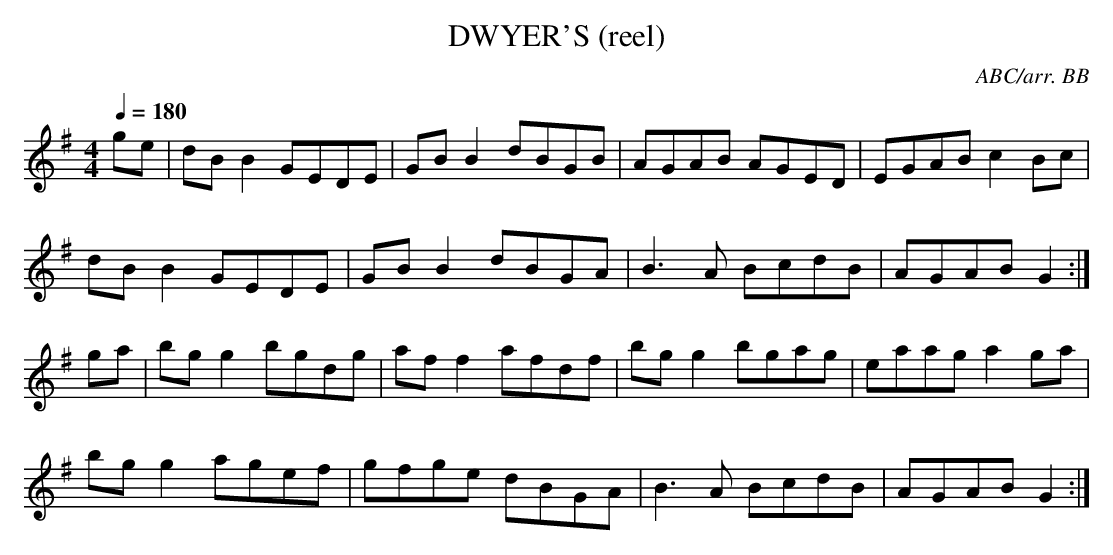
X:1
T:DWYER'S (reel)
C:ABC/arr. BB
Q:1/4=180
L:1/8
M:4/4
K:G
ge|dBB2 GEDE|GBB2 dBGB|AGAB AGED|EGAB c2Bc|
dBB2 GEDE|GBB2 dBGA|B3A BcdB|AGAB G2 :|
ga|bgg2 bgdg|aff2 afdf|bgg2 bgag|eaag a2ga|
bgg2 agef|gfge dBGA|B3A BcdB|AGAB G2 :|
